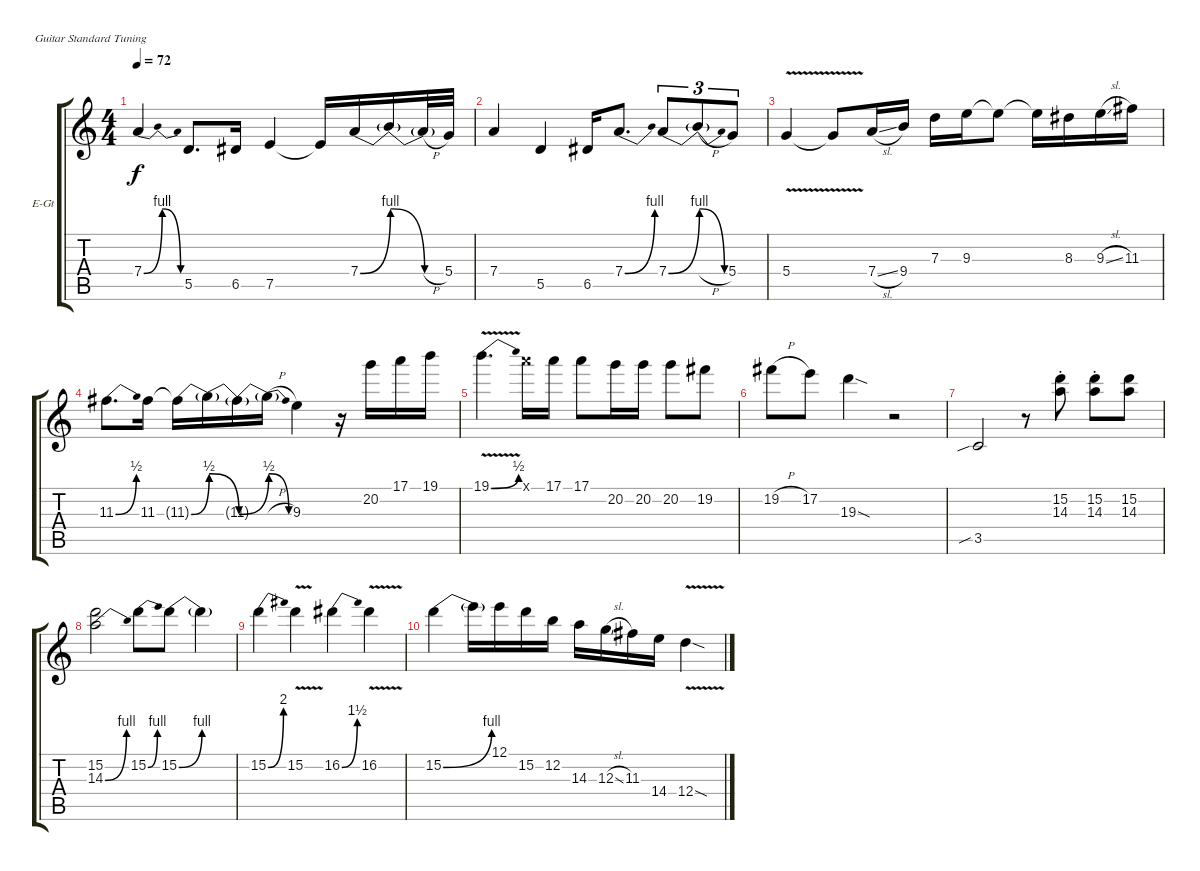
\bracketExtendMode groupsimilarinstruments
\firstSystemTrackNameOrientation horizontal
\otherSystemsTrackNameOrientation horizontal
\track ("You" "E-Gt") {mute multiBarRest instrument distortionguitar}
\staff {score tabs}
\tuning (E4 B3 G3 D3 A2 E2)
\ts (4 4)
\tempo 72
\clef g2
\ks c
7.4{be (bendrelease 0 0 10.2 4 20.4 4 30 0)}.4{dy f} 5.5.8{d} 6.5.16 7.5.4 7.5{t}.16 7.4{be (bend 0 0 15 4)}.16 7.4{be (release 0 4 59.4 0) t}.16 7.4{be (hold 0 0 60 0) h t}.32 5.4.32 |
7.4.4 5.5.4 6.5.16 7.4{be (bend 0 0 15 4)}.8{d} 7.4{be (bend 0 0 15 4)}.8{tu (3 2)} 7.4{be (release 0 4 59.4 0) h t}.8{tu (3 2)} 5.4.8{tu (3 2)} |
5.4{v}.4 5.4{v t}.8 7.4{sl}.16 9.4.16 7.3.16 9.3.16 9.3{t}.8 9.3{t}.16 8.3.16 9.3{sl}.16 11.3.16 |
11.3{be (bend 0 0 14.399999999999999 2)}.8{d} 11.3.16 11.3{be (bend 0 0 15 2) t}.16 11.3{be (release 0 2 15 0) t}.16 11.3{be (bend 0 0 15.6 2) t}.16 11.3{be (release 0 2 15 0) h t}.16 9.3.4 r.16 20.2.16 17.1.16 19.1.16 |
19.1{be (bend 0 0 15 2) v}.4{d} 17.1{x}.16 17.1.16 17.1.8 20.2.16 20.2.16 20.2.8 19.2.8 |
19.2{h}.8 17.2.8 19.3{sod}.4 r.2 |
3.5{sib}.2 r.8 (15.2{st} 14.3{st}).8 (15.2{st} 14.3{st}).8 (15.2 14.3).8 |
(15.2 14.3{be (bend 0 0 15 4)}).2 15.2{be (bend 0 0 15 4)}.8 15.2{be (bend 0 0 15 4)}.8 15.2{be (hold 0 0 60 0) t}.4 |
15.2{be (bend 0 0 13.799999999999999 8)}.4 15.2{v}.4 16.2{be (bend 0 0 14.399999999999999 6)}.4 16.2{v}.4 |
15.2{be (bend 0 0 15 4)}.4 15.2{t}.16 12.1.16 15.2.16 12.2.16 14.3.16 12.3{sl}.16 11.3.16 14.4.16 12.4{v sod}.4
